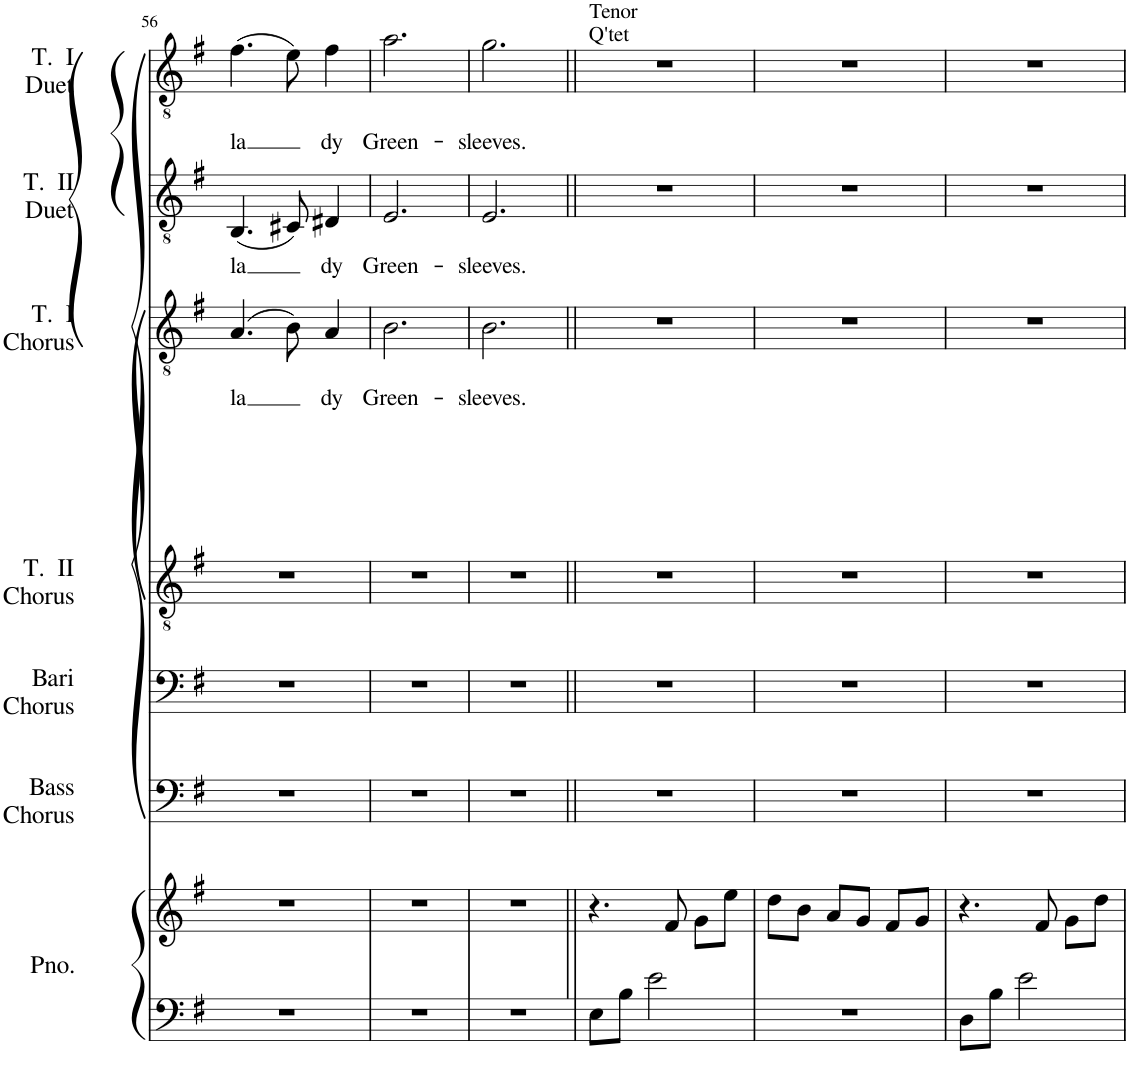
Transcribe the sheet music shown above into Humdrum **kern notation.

**kern	**kern	**kern	**kern	**kern	**kern	**text	**text	**kern	**text	**text	**kern	**text	**text
*part7	*part7	*part6	*part5	*part4	*part3	*part3	*part3	*part2	*part2	*part2	*part1	*part1	*part1
*staff8	*staff7	*staff6	*staff5	*staff4	*staff3	*staff3	*staff3	*staff2	*staff2	*staff2	*staff1	*staff1	*staff1
*I"Piano	*	*I"Bass Chorus	*I"Baritone Chorus	*I"Tenor II Chorus	*I"Tenor I Chorus	*	*	*I"Tenor II Duet	*	*	*I"Tenor I Duet	*	*
*I'Pno.	*	*I'Bass Chorus	*I'Bari Chorus	*I'T.  II Chorus	*I'T.  I Chorus	*	*	*I'T.  II Duet	*	*	*I'T.  I Duet	*	*
!!LO:PB:g=z
*clefF4	*clefG2	*clefF4	*clefF4	*clefGv2	*clefGv2	*	*	*clefGv2	*	*	*clefGv2	*	*
*k[f#]	*k[f#]	*k[f#]	*k[f#]	*k[f#]	*k[f#]	*	*	*k[f#]	*	*	*k[f#]	*	*
*M3/4	*M3/4	*M3/4	*M3/4	*M3/4	*M3/4	*	*	*M3/4	*	*	*M3/4	*	*
=56	=56	=56	=56	=56	=56	=56	=56	=56	=56	=56	=56	=56	=56
!	!	!	!	!	!	!	!LO:LY:b	!	!	!LO:LY:b	!	!	!LO:LY:b
2.r	2.r	2.r	2.r	2.r	(4.A/	.	la	(4.BB/	.	la	(4.f#\	.	la
.	.	.	.	.	8B\)	.	.	8C#X/)	.	.	8e\)	.	.
!	!	!	!	!	!	!	!LO:LY:b	!	!	!LO:LY:b	!	!	!LO:LY:b
.	.	.	.	.	4A/	.	dy	4D#X/	.	dy	4f#\	.	dy
=57	=57	=57	=57	=57	=57	=57	=57	=57	=57	=57	=57	=57	=57
!	!	!	!	!	!	!	!LO:LY:b	!	!	!LO:LY:b	!	!	!LO:LY:b
2.r	2.r	2.r	2.r	2.r	2.B\	.	Green-	2.E/	.	Green-	2.a\	.	Green-
=58	=58	=58	=58	=58	=58	=58	=58	=58	=58	=58	=58	=58	=58
!	!	!	!	!	!	!	!LO:LY:b	!	!	!LO:LY:b	!	!	!LO:LY:b
2.r	2.r	2.r	2.r	2.r	2.B\	.	-sleeves.	2.E/	.	-sleeves.	2.g\	.	-sleeves.
=59||	=59||	=59||	=59||	=59||	=59||	=59||	=59||	=59||	=59||	=59||	=59||	=59||	=59||
!	!	!	!	!	!	!	!	!	!	!	!LO:TX:a:t=Tenor	!	!
!	!	!	!	!	!	!	!	!	!	!	!LO:TX:a:t=Q'tet	!	!
8E\L	4.r	2.r	2.r	2.r	2.r	.	.	2.r	.	.	2.r	.	.
8B\J	.	.	.	.	.	.	.	.	.	.	.	.	.
2e\	.	.	.	.	.	.	.	.	.	.	.	.	.
.	8f#/	.	.	.	.	.	.	.	.	.	.	.	.
.	8g\L	.	.	.	.	.	.	.	.	.	.	.	.
.	8ee\J	.	.	.	.	.	.	.	.	.	.	.	.
=60	=60	=60	=60	=60	=60	=60	=60	=60	=60	=60	=60	=60	=60
2.r	8dd\L	2.r	2.r	2.r	2.r	.	.	2.r	.	.	2.r	.	.
.	8b\J	.	.	.	.	.	.	.	.	.	.	.	.
.	8a/L	.	.	.	.	.	.	.	.	.	.	.	.
.	8g/J	.	.	.	.	.	.	.	.	.	.	.	.
.	8f#/L	.	.	.	.	.	.	.	.	.	.	.	.
.	8g/J	.	.	.	.	.	.	.	.	.	.	.	.
=61	=61	=61	=61	=61	=61	=61	=61	=61	=61	=61	=61	=61	=61
8D\L	4.r	2.r	2.r	2.r	2.r	.	.	2.r	.	.	2.r	.	.
8B\J	.	.	.	.	.	.	.	.	.	.	.	.	.
2e\	.	.	.	.	.	.	.	.	.	.	.	.	.
.	8f#/	.	.	.	.	.	.	.	.	.	.	.	.
.	8g\L	.	.	.	.	.	.	.	.	.	.	.	.
.	8dd\J	.	.	.	.	.	.	.	.	.	.	.	.
=	=	=	=	=	=	=	=	=	=	=	=	=	=
*-	*-	*-	*-	*-	*-	*-	*-	*-	*-	*-	*-	*-	*-
